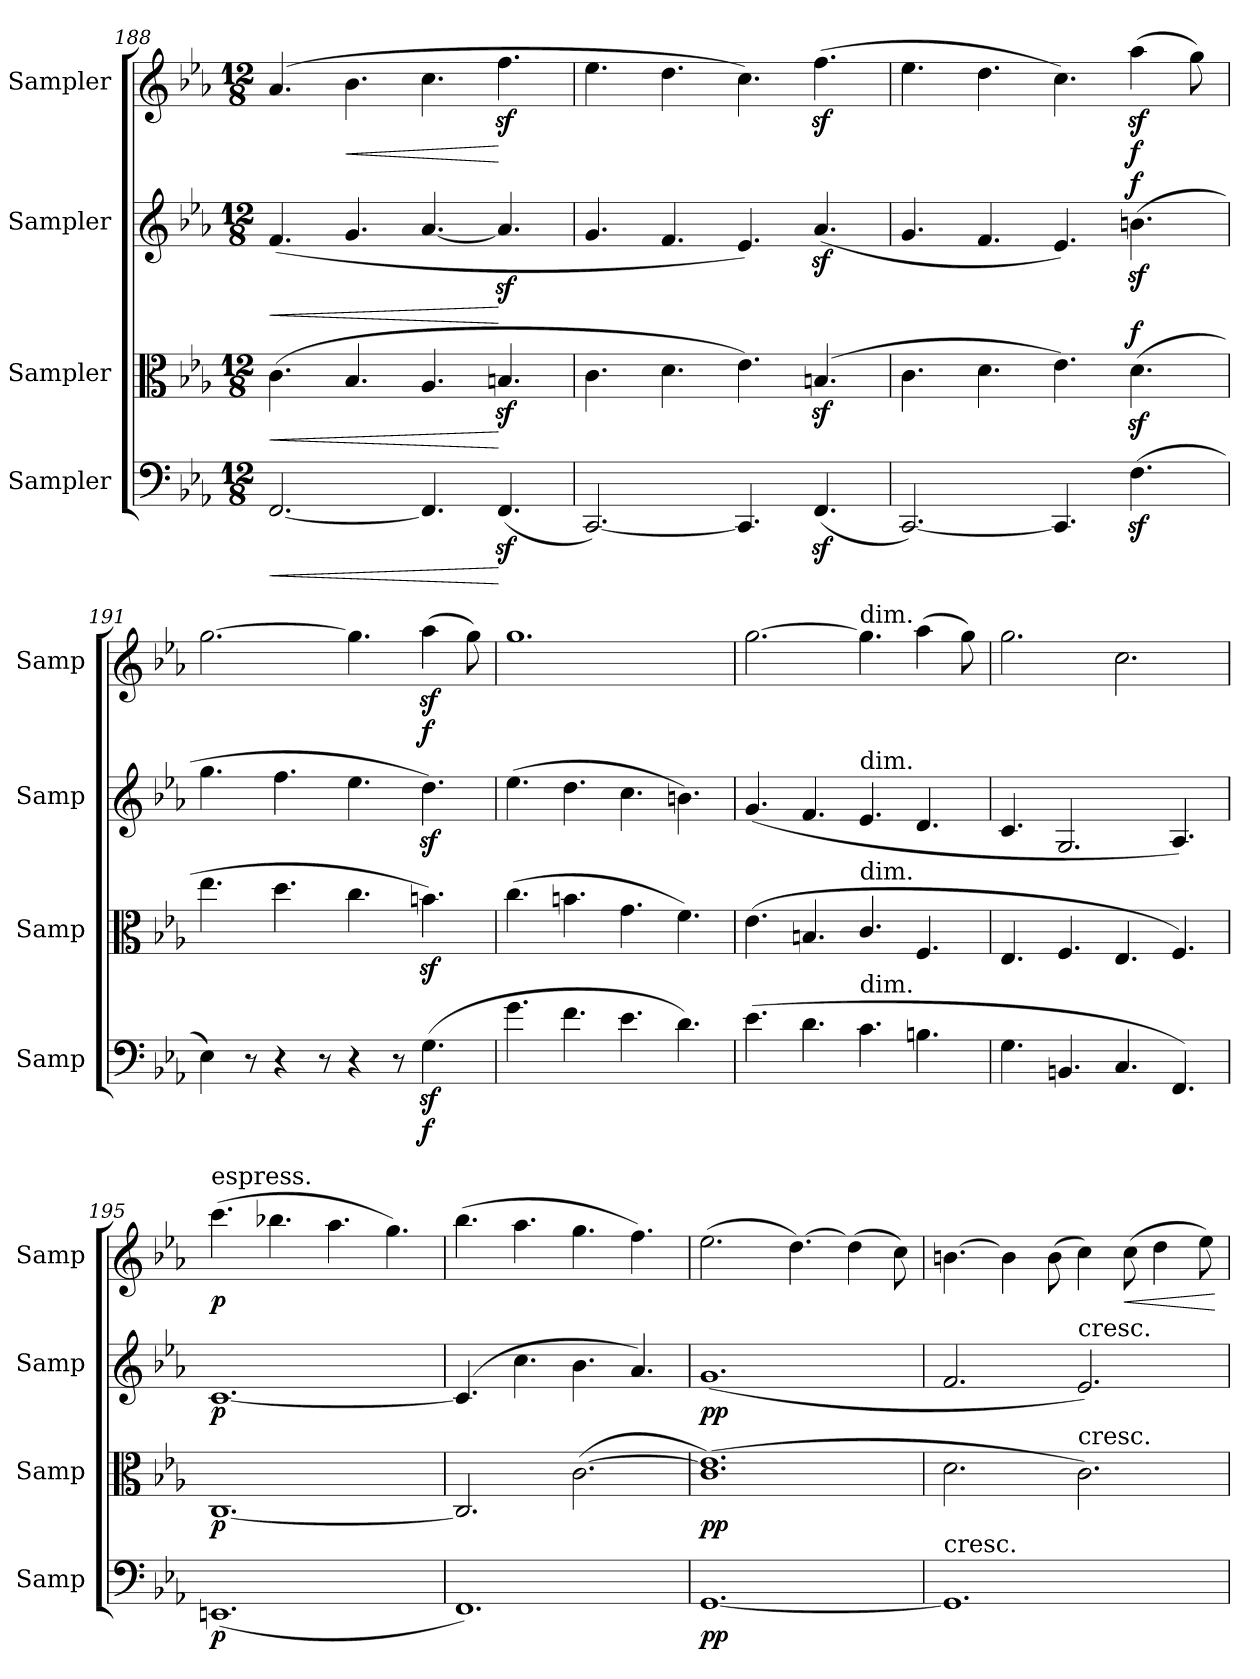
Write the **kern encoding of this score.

**kern	**dynam	**kern	**dynam	**kern	**dynam	**kern	**dynam
*part4	*part4	*part3	*part3	*part2	*part2	*part1	*part1
*staff4	*staff4	*staff3	*staff3	*staff2	*staff2	*staff1	*staff1
*I"Sampler	*	*I"Sampler	*	*I"Sampler	*	*I"Sampler	*
*I'Samp	*	*I'Samp	*	*I'Samp	*	*I'Samp	*
*clefF4	*	*clefC3	*	*clefG2	*	*clefG2	*
*k[b-e-a-]	*	*k[b-e-a-]	*	*k[b-e-a-]	*	*k[b-e-a-]	*
*M12/8	*	*M12/8	*	*M12/8	*	*M12/8	*
=188	=188	=188	=188	=188	=188	=188	=188
!	!LO:HP:b	!	!LO:HP:b	!	!LO:HP:b	!	!
[2.FF/	<	(4.c\	<	(>4.f/	<	(4.a-/	.
!	!	!	!	!	!	!	!LO:HP:b
.	.	4.B-/	.	4.g/	.	4.b-\	<
4.FF/]	.	4.A-/	.	[4.a-/	.	4.cc\	.
(4.FFz</	[	4.Bnz</	[	4.a-z</]	[	4.ffz<\	[
!!LO:LB:g=z
=189	=189	=189	=189	=189	=189	=189	=189
[2.CC/)	.	4.c\	.	4.g/	.	4.ee-\	.
.	.	4.d\	.	4.f/	.	4.dd\	.
4.CC/]	.	4.e-\)	.	4.e-/)	.	4.cc\)	.
(4.FFz</	.	(4.Bnz</	.	(4.a-z</	.	(4.ffz<\	.
=190	=190	=190	=190	=190	=190	=190	=190
[2.CC/)	.	4.c\	.	4.g/	.	4.ee-\	.
.	.	4.d\	.	4.f/	.	4.dd\	.
4.CC/]	.	4.e-\)	.	4.e-/)	.	4.cc\)	.
!	!	!	!LO:DY:a	!	!LO:DY:a	!	!LO:DY:b
(4.Fz<\	.	(4.dz<\	f	(4.bnz<\	f	(4aa-z>\	f
.	.	.	.	.	.	8gg\)	.
=191	=191	=191	=191	=191	=191	=191	=191
4E-\)	.	4.ee-\	.	4.gg\	.	[2.gg\	.
8r	.	.	.	.	.	.	.
4r	.	4.dd\	.	4.ff\	.	.	.
8r	.	.	.	.	.	.	.
4r	.	4.cc\	.	4.ee-\	.	4.gg\]	.
8r	.	.	.	.	.	.	.
!	!LO:DY:b	!	!	!	!	!	!LO:DY:b
(4.Gz>\	f	4.bnz<\)	.	4.ddz<\)	.	(4aa-z>\	f
.	.	.	.	.	.	8gg\)	.
=192	=192	=192	=192	=192	=192	=192	=192
4.g\	.	(4.cc\	.	(4.ee-\	.	1.gg	.
4.f\	.	4.bn\	.	4.dd\	.	.	.
4.e-\	.	4.g\	.	4.cc\	.	.	.
4.d\)	.	4.f\)	.	4.bn\)	.	.	.
=193	=193	=193	=193	=193	=193	=193	=193
(4.e-\	.	(4.e-\	.	(4.g/	.	[2.gg\	.
4.d\	.	4.Bn/	.	4.f/	.	.	.
!	!	!	!	!	!	!LO:TX:a:t=dim.	!
!	!	!	!	!LO:TX:a:t=dim.	!	!	!
!	!	!LO:TX:a:t=dim.	!	!	!	!	!
!LO:TX:a:t=dim.	!	!	!	!	!	!	!
4.c\	.	4.c/	.	4.e-/	.	4.gg\]	.
4.Bn\	.	4.F/	.	4.d/	.	(4aa-\	.
.	.	.	.	.	.	8gg\)	.
=194	=194	=194	=194	=194	=194	=194	=194
4.G\	.	4.E-/	.	4.c/	.	2.gg\	.
4.BBn/	.	4.F/	.	2.G/	.	.	.
4.C/	.	4.E-/	.	.	.	2.cc\	.
4.FF/)	.	4.F/)	.	4.A-/)	.	.	.
=195	=195	=195	=195	=195	=195	=195	=195
!	!	!	!	!	!	!LO:TX:a:t=espress.	!
!	!LO:DY:b	!	!LO:DY:b	!	!LO:DY:b	!	!LO:DY:b
(1.EEn	p	[1.C	p	[1.c	p	(4.ccc\	p
.	.	.	.	.	.	4.bb-X\	.
.	.	.	.	.	.	4.aa-\	.
.	.	.	.	.	.	4.gg\)	.
=196	=196	=196	=196	=196	=196	=196	=196
1.FF)	.	2.C/]	.	(4.c/]	.	(4.bb-\	.
.	.	.	.	4.cc\	.	4.aa-\	.
.	.	(>[2.c\	.	4.b-\	.	4.gg\	.
.	.	.	.	4.a-/)	.	4.ff\)	.
=197	=197	=197	=197	=197	=197	=197	=197
!	!LO:DY:b	!	!LO:DY:b	!	!LO:DY:b	!	!
[1.GG	pp	(1.c] 1.e-)	pp	(1.g	pp	(2.ee-\	.
.	.	.	.	.	.	[4.dd\)	.
.	.	.	.	.	.	(4dd\]	.
.	.	.	.	.	.	8cc\)	.
!!LO:PB:g=z
=198	=198	=198	=198	=198	=198	=198	=198
!LO:TX:a:t=cresc.	!	!	!	!	!	!	!
1.GG]	.	2.d\	.	2.f/	.	[4.bn\	.
.	.	.	.	.	.	4b\]	.
.	.	.	.	.	.	(8b\	.
!	!	!	!	!LO:TX:a:t=cresc.	!	!	!
!	!	!LO:TX:a:t=cresc.	!	!	!	!	!
.	.	2.c\)	.	2.e-/)	.	4cc\)	.
!	!	!	!	!	!	!	!LO:HP:b
.	.	.	.	.	.	(8cc\	<
.	.	.	.	.	.	4dd\	.
.	.	.	.	.	.	8ee-\)	.
.	.	.	.	.	.	.	[
=	=	=	=	=	=	=	=
*-	*-	*-	*-	*-	*-	*-	*-
